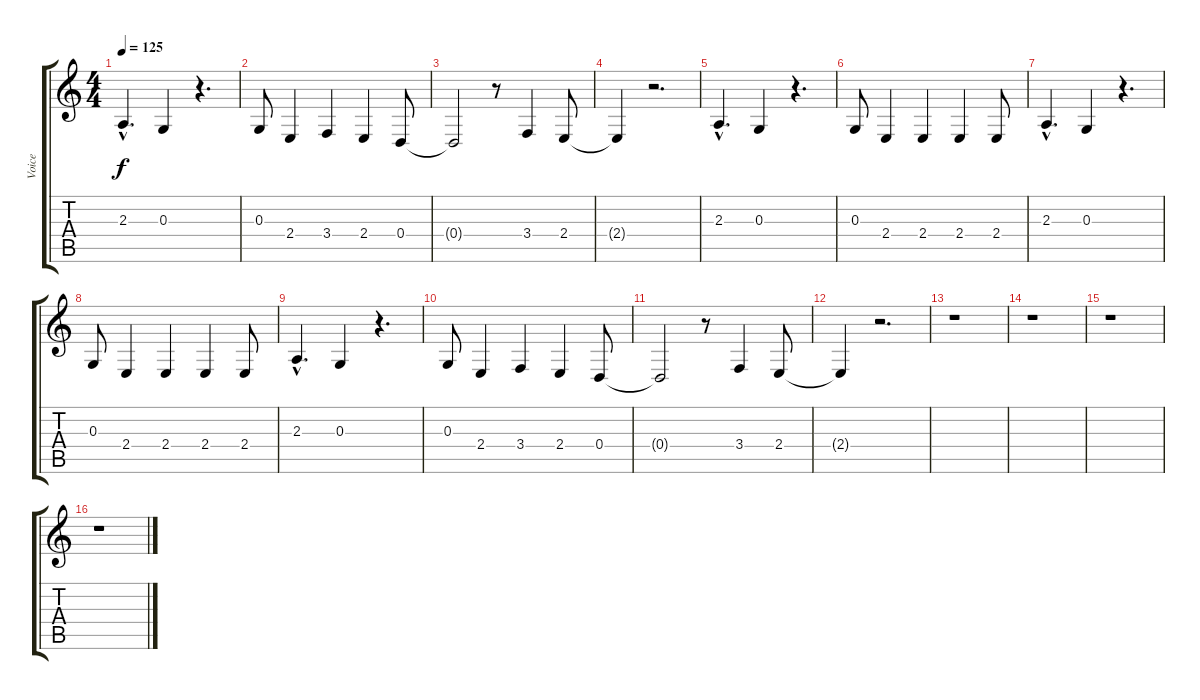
\track ("Voice" "Voice") {instrument violin}
\staff {score tabs}
\tuning (E4 B3 G3 D3 A2 E2) {hide}
\ts (4 4)
\tempo 125
\clef g2
\ks c
2.3{hac}.4{d dy f} 0.3.4 r.4{d} |
0.3.8 2.4.4 3.4.4 2.4.4 0.4.8 |
0.4{t}.2 r.8 3.4.4 2.4.8 |
2.4{t}.4 r.2{d} |
2.3{hac}.4{d} 0.3.4 r.4{d} |
0.3.8 2.4.4 2.4.4 2.4.4 2.4.8 |
2.3{hac}.4{d} 0.3.4 r.4{d} |
0.3.8 2.4.4 2.4.4 2.4.4 2.4.8 |
2.3{hac}.4{d} 0.3.4 r.4{d} |
0.3.8 2.4.4 3.4.4 2.4.4 0.4.8 |
0.4{t}.2 r.8 3.4.4 2.4.8 |
2.4{t}.4 r.2{d} |
r.1 |
r.1 |
r.1 |
r.1
